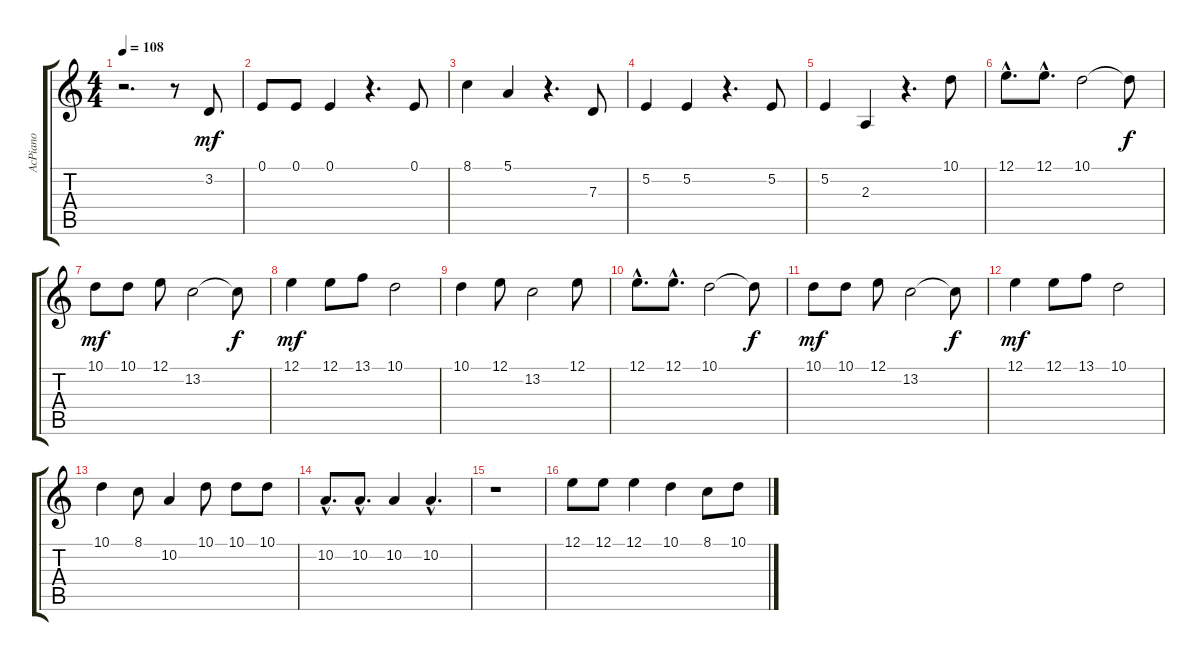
\track ("AcPiano" "AcPiano") {instrument synthstrings2}
\staff {score tabs}
\tuning (E4 B3 G3 D3 A2 E2) {hide}
\ts (4 4)
\tempo 108
\clef g2
\ks c
r.2{d dy mf} r.8 3.2.8 |
0.1.8 0.1.8 0.1.4 r.4{d} 0.1.8 |
8.1.4 5.1.4 r.4{d} 7.3.8 |
5.2.4 5.2.4 r.4{d} 5.2.8 |
5.2.4 2.3.4 r.4{d} 10.1.8 |
12.1{hac}.8{d} 12.1{hac}.8{d} 10.1.2 10.1{t}.8{dy f} |
10.1.8{dy mf} 10.1.8 12.1.8 13.2.2 13.2{t}.8{dy f} |
12.1.4{dy mf} 12.1.8 13.1.8 10.1.2 |
10.1.4 12.1.8 13.2.2 12.1.8 |
12.1{hac}.8{d} 12.1{hac}.8{d} 10.1.2 10.1{t}.8{dy f} |
10.1.8{dy mf} 10.1.8 12.1.8 13.2.2 13.2{t}.8{dy f} |
12.1.4{dy mf} 12.1.8 13.1.8 10.1.2 |
10.1.4 8.1.8 10.2.4 10.1.8 10.1.8 10.1.8 |
10.2{hac}.8{d} 10.2{hac}.8{d} 10.2.4 10.2{hac}.4{d} |
r.1 |
12.1.8 12.1.8 12.1.4 10.1.4 8.1.8 10.1.8
